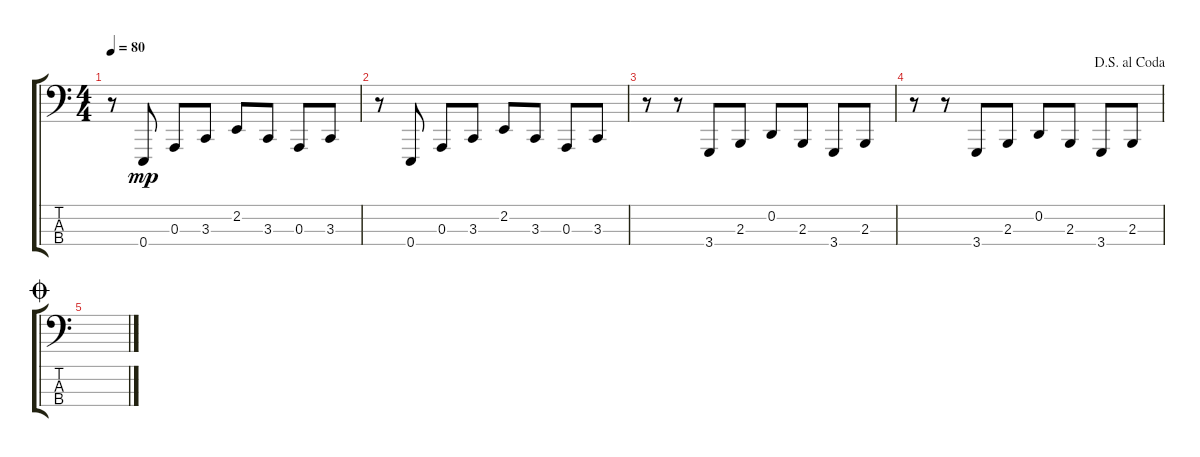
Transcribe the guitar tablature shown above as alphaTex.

\track "" {instrument acousticgrandpiano}
\staff {score tabs}
\tuning (G2 D2 A1 E1) {hide}
\ts (4 4)
\tempo 80
\clef f4
\ks c
r.8{dy mp} 0.4.8 0.3.8 3.3.8 2.2.8 3.3.8 0.3.8 3.3.8 |
r.8 0.4.8 0.3.8 3.3.8 2.2.8 3.3.8 0.3.8 3.3.8 |
r.8 r.8 3.4.8 2.3.8 0.2.8 2.3.8 3.4.8 2.3.8 |
\jump dalsegnoalcoda
r.8 r.8 3.4.8 2.3.8 0.2.8 2.3.8 3.4.8 2.3.8 |
\jump coda
